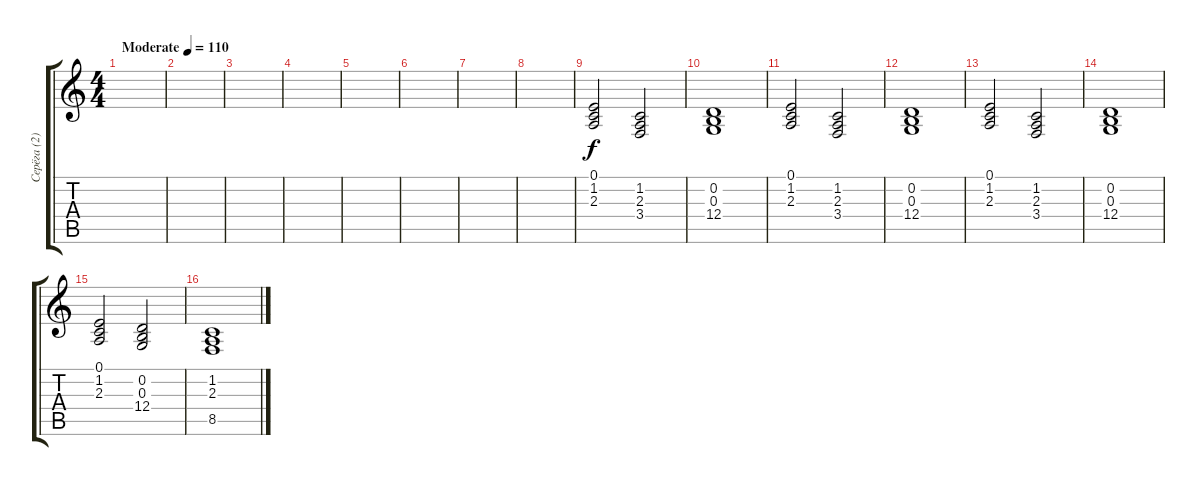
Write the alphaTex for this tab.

\track ("Серёга (2)" "Серёга (2)") {instrument stringensemble1}
\staff {score tabs}
\tuning (E4 B3 G3 D3 A2 E2) {hide}
\ts (4 4)
\tempo (110 "Moderate")
\clef g2
\ks c
|
|
|
|
|
|
|
|
(0.1 1.2 2.3).2 (1.2 2.3 3.4).2 |
(0.2 0.3 12.4).1 |
(0.1 1.2 2.3).2 (1.2 2.3 3.4).2 |
(0.2 0.3 12.4).1 |
(0.1 1.2 2.3).2 (1.2 2.3 3.4).2 |
(0.2 0.3 12.4).1 |
(0.1 1.2 2.3).2 (0.2 0.3 12.4).2 |
(1.2 2.3 8.5).1
